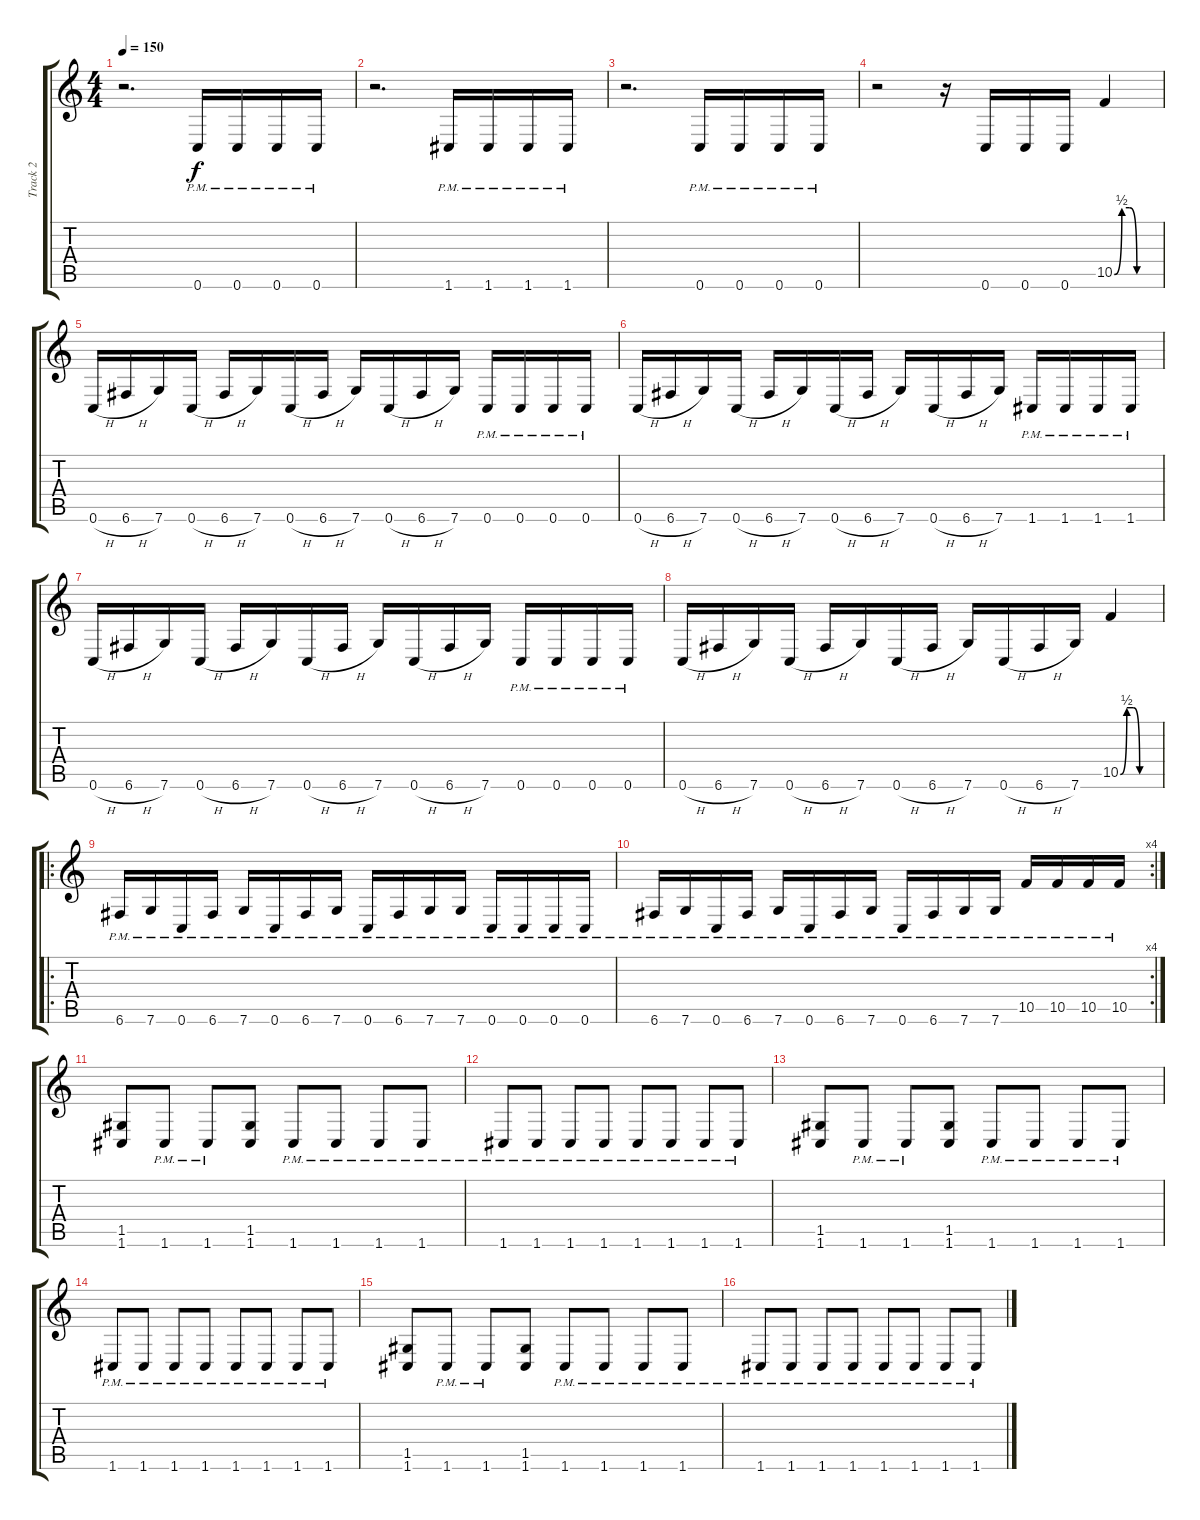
\track ("Track 2" "Track 2") {instrument distortionguitar}
\staff {score tabs}
\tuning (D4 A3 F3 C3 G2 C2) {hide}
\ts (4 4)
\tempo 150
\clef g2
\ks c
r.2{d dy f} 0.6{pm}.16 0.6{pm}.16 0.6{pm}.16 0.6{pm}.16 |
r.2{d} 1.6{pm}.16 1.6{pm}.16 1.6{pm}.16 1.6{pm}.16 |
r.2{d} 0.6{pm}.16 0.6{pm}.16 0.6{pm}.16 0.6{pm}.16 |
r.2 r.16 0.6.16 0.6.16 0.6.16 10.5{be (custom 0 0 10 2 20 2 30 0 60 0)}.4 |
0.6{h}.16 6.6{h}.16 7.6.16 0.6{h}.16 6.6{h}.16 7.6.16 0.6{h}.16 6.6{h}.16 7.6.16 0.6{h}.16 6.6{h}.16 7.6.16 0.6{pm}.16 0.6{pm}.16 0.6{pm}.16 0.6{pm}.16 |
0.6{h}.16 6.6{h}.16 7.6.16 0.6{h}.16 6.6{h}.16 7.6.16 0.6{h}.16 6.6{h}.16 7.6.16 0.6{h}.16 6.6{h}.16 7.6.16 1.6{pm}.16 1.6{pm}.16 1.6{pm}.16 1.6{pm}.16 |
0.6{h}.16 6.6{h}.16 7.6.16 0.6{h}.16 6.6{h}.16 7.6.16 0.6{h}.16 6.6{h}.16 7.6.16 0.6{h}.16 6.6{h}.16 7.6.16 0.6{pm}.16 0.6{pm}.16 0.6{pm}.16 0.6{pm}.16 |
0.6{h}.16 6.6{h}.16 7.6.16 0.6{h}.16 6.6{h}.16 7.6.16 0.6{h}.16 6.6{h}.16 7.6.16 0.6{h}.16 6.6{h}.16 7.6.16 10.5{be (custom 0 0 10 2 20 2 30 0 60 0)}.4 |
\ro
6.6{pm}.16 7.6{pm}.16 0.6{pm}.16 6.6{pm}.16 7.6{pm}.16 0.6{pm}.16 6.6{pm}.16 7.6{pm}.16 0.6{pm}.16 6.6{pm}.16 7.6{pm}.16 7.6{pm}.16 0.6{pm}.16 0.6{pm}.16 0.6{pm}.16 0.6{pm}.16 |
\rc 4
6.6{pm}.16 7.6{pm}.16 0.6{pm}.16 6.6{pm}.16 7.6{pm}.16 0.6{pm}.16 6.6{pm}.16 7.6{pm}.16 0.6{pm}.16 6.6{pm}.16 7.6{pm}.16 7.6{pm}.16 10.5{pm}.16 10.5{pm}.16 10.5{pm}.16 10.5{pm}.16 |
(1.5 1.6).8 1.6{pm}.8 1.6{pm}.8 (1.5 1.6).8 1.6{pm}.8 1.6{pm}.8 1.6{pm}.8 1.6{pm}.8 |
1.6{pm}.8 1.6{pm}.8 1.6{pm}.8 1.6{pm}.8 1.6{pm}.8 1.6{pm}.8 1.6{pm}.8 1.6{pm}.8 |
(1.5 1.6).8 1.6{pm}.8 1.6{pm}.8 (1.5 1.6).8 1.6{pm}.8 1.6{pm}.8 1.6{pm}.8 1.6{pm}.8 |
1.6{pm}.8 1.6{pm}.8 1.6{pm}.8 1.6{pm}.8 1.6{pm}.8 1.6{pm}.8 1.6{pm}.8 1.6{pm}.8 |
(1.5 1.6).8 1.6{pm}.8 1.6{pm}.8 (1.5 1.6).8 1.6{pm}.8 1.6{pm}.8 1.6{pm}.8 1.6{pm}.8 |
1.6{pm}.8 1.6{pm}.8 1.6{pm}.8 1.6{pm}.8 1.6{pm}.8 1.6{pm}.8 1.6{pm}.8 1.6{pm}.8
